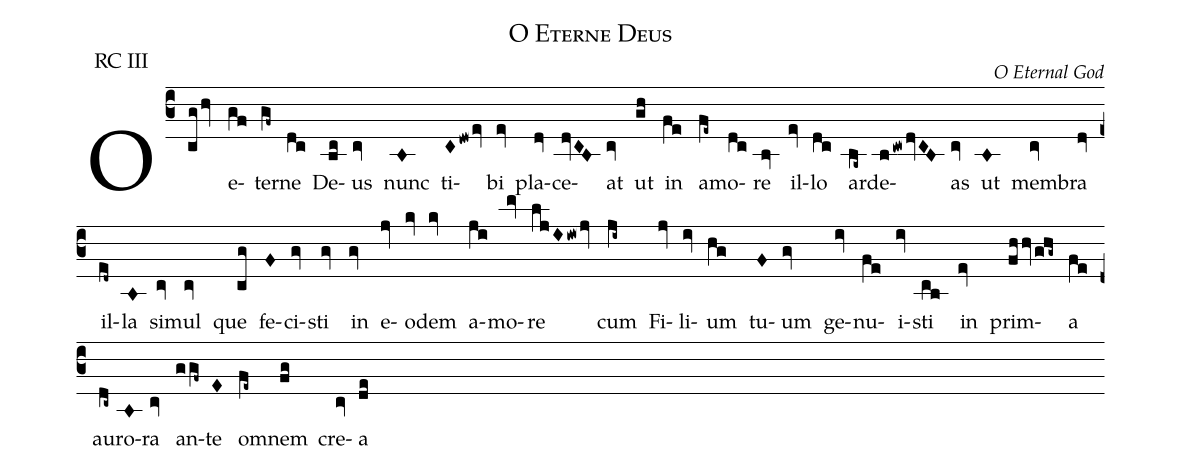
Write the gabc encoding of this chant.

name: O Eterne Deus;
commentary: O Eternal God;
annotation: RC III;
%%
(c3)O(cghv) e(gf)ter(gf~)ne(dc) De(bc)us(cv) nunc(B) ti(Cdwev)bi(ev) pla(dv)ce(dvCB)at(cv) ut(gh) in(fe) am(fe~)o(dc)re(bv) il(ev)lo(dc) ar(ba~)de(bcwdvCB)as(cv) ut(B) mem(cv)bra(dv) il(ed~)la(B) si(cv)mul(cv) que(cg) fe(F)ci(gv)sti(gv) in(gv) e(jv)o(kv)dem(kv) a(ji)mo(mv)re(ljIiwjv) cum(ji~) Fi(jv)li(iv)um(hg) tu(F)um(gv) ge(iv)nu(fe)i(iv)sti(cb) in(ev) prim(fhhvghg~)a(fe) au(dc~)ro(B)ra(cv) an(ggf~)te(E) om(fe~)nem(fg) cre(cv)a(de)
